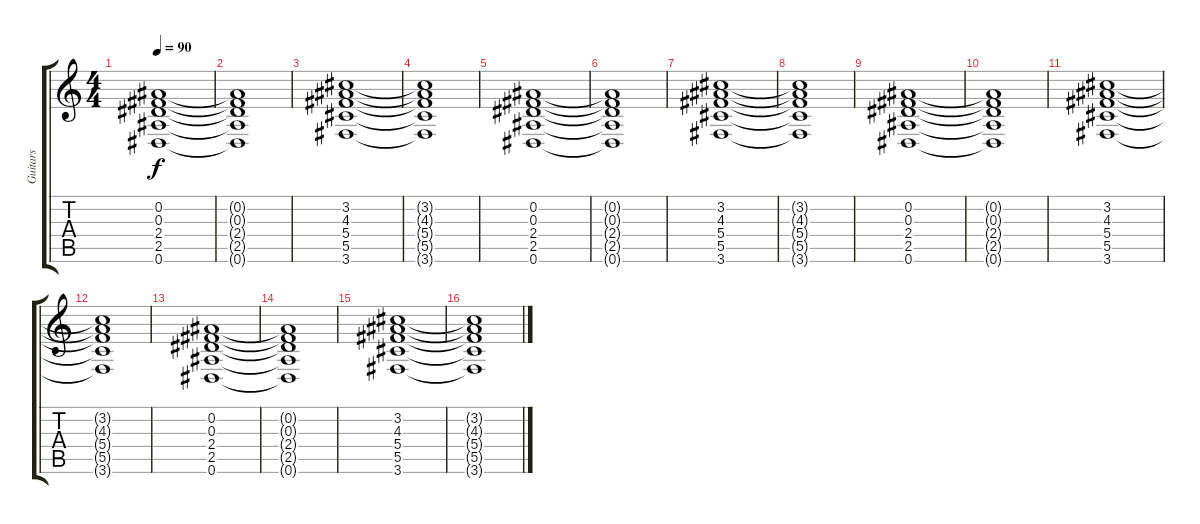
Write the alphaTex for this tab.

\track ("Guitars" "Guitars") {instrument distortionguitar}
\staff {score tabs}
\tuning (Eb4 Bb3 Gb3 Db3 Ab2 Eb2) {hide}
\ts (4 4)
\tempo 90
\clef g2
\ks c
(0.2 0.3 2.4 2.5 0.6).1{dy f} |
(0.2{t} 0.3{t} 2.4{t} 2.5{t} 0.6{t}).1 |
(3.2 4.3 5.4 5.5 3.6).1 |
(3.2{t} 4.3{t} 5.4{t} 5.5{t} 3.6{t}).1 |
(0.2 0.3 2.4 2.5 0.6).1 |
(0.2{t} 0.3{t} 2.4{t} 2.5{t} 0.6{t}).1 |
(3.2 4.3 5.4 5.5 3.6).1 |
(3.2{t} 4.3{t} 5.4{t} 5.5{t} 3.6{t}).1 |
(0.2 0.3 2.4 2.5 0.6).1 |
(0.2{t} 0.3{t} 2.4{t} 2.5{t} 0.6{t}).1 |
(3.2 4.3 5.4 5.5 3.6).1 |
(3.2{t} 4.3{t} 5.4{t} 5.5{t} 3.6{t}).1 |
(0.2 0.3 2.4 2.5 0.6).1 |
(0.2{t} 0.3{t} 2.4{t} 2.5{t} 0.6{t}).1 |
(3.2 4.3 5.4 5.5 3.6).1 |
(3.2{t} 4.3{t} 5.4{t} 5.5{t} 3.6{t}).1
